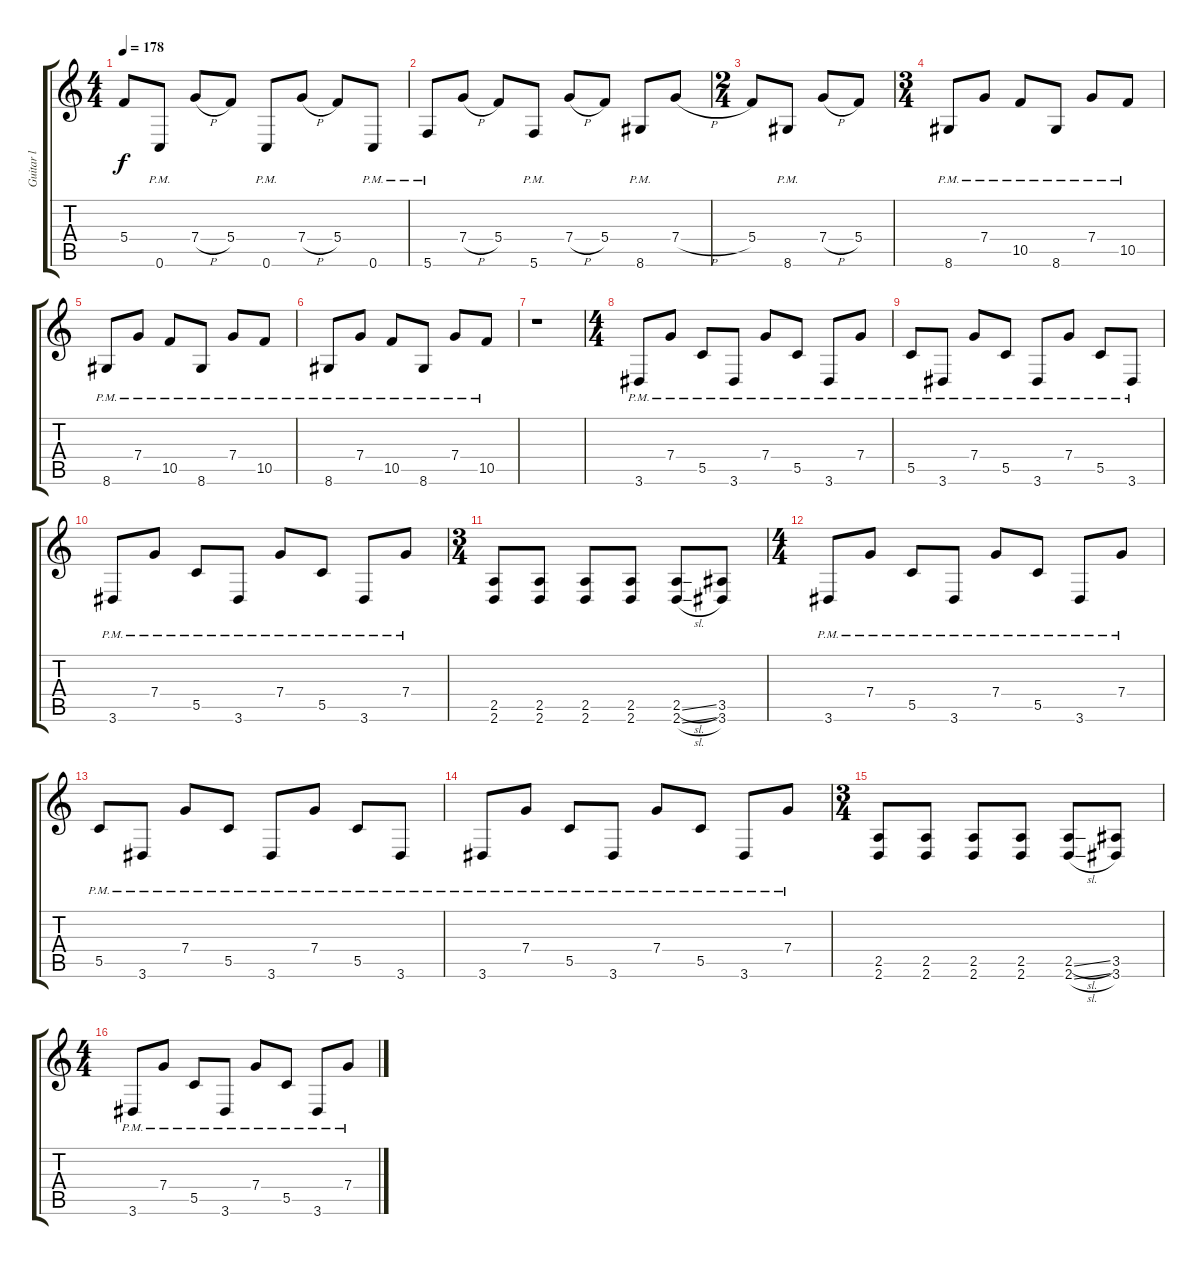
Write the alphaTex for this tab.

\track ("Guitar l" "Guitar l") {instrument distortionguitar}
\staff {score tabs}
\tuning (D4 A3 F3 C3 G2 C2) {hide}
\ts (4 4)
\tempo 178
\clef g2
\ks c
5.4.8{dy f} 0.6{pm}.8 7.4{h}.8 5.4.8 0.6{pm}.8 7.4{h}.8 5.4.8 0.6{pm}.8 |
5.6{pm}.8 7.4{h}.8 5.4.8 5.6{pm}.8 7.4{h}.8 5.4.8 8.6{pm}.8 7.4{h}.8 |
\ts (2 4)
5.4.8 8.6{pm}.8 7.4{h}.8 5.4.8 |
\ts (3 4)
8.6{pm}.8 7.4{pm}.8 10.5{pm}.8 8.6{pm}.8 7.4{pm}.8 10.5{pm}.8 |
8.6{pm}.8 7.4{pm}.8 10.5{pm}.8 8.6{pm}.8 7.4{pm}.8 10.5{pm}.8 |
8.6{pm}.8 7.4{pm}.8 10.5{pm}.8 8.6{pm}.8 7.4{pm}.8 10.5{pm}.8 |
r.1 |
\ts (4 4)
3.6{pm}.8 7.4{pm}.8 5.5{pm}.8 3.6{pm}.8 7.4{pm}.8 5.5{pm}.8 3.6{pm}.8 7.4{pm}.8 |
5.5{pm}.8 3.6{pm}.8 7.4{pm}.8 5.5{pm}.8 3.6{pm}.8 7.4{pm}.8 5.5{pm}.8 3.6{pm}.8 |
3.6{pm}.8 7.4{pm}.8 5.5{pm}.8 3.6{pm}.8 7.4{pm}.8 5.5{pm}.8 3.6{pm}.8 7.4{pm}.8 |
\ts (3 4)
(2.5 2.6).8 (2.5 2.6).8 (2.5 2.6).8 (2.5 2.6).8 (2.5{sl} 2.6{sl}).8 (3.5 3.6).8 |
\ts (4 4)
3.6{pm}.8 7.4{pm}.8 5.5{pm}.8 3.6{pm}.8 7.4{pm}.8 5.5{pm}.8 3.6{pm}.8 7.4{pm}.8 |
5.5{pm}.8 3.6{pm}.8 7.4{pm}.8 5.5{pm}.8 3.6{pm}.8 7.4{pm}.8 5.5{pm}.8 3.6{pm}.8 |
3.6{pm}.8 7.4{pm}.8 5.5{pm}.8 3.6{pm}.8 7.4{pm}.8 5.5{pm}.8 3.6{pm}.8 7.4{pm}.8 |
\ts (3 4)
(2.5 2.6).8 (2.5 2.6).8 (2.5 2.6).8 (2.5 2.6).8 (2.5{sl} 2.6{sl}).8 (3.5 3.6).8 |
\ts (4 4)
3.6{pm}.8 7.4{pm}.8 5.5{pm}.8 3.6{pm}.8 7.4{pm}.8 5.5{pm}.8 3.6{pm}.8 7.4{pm}.8
